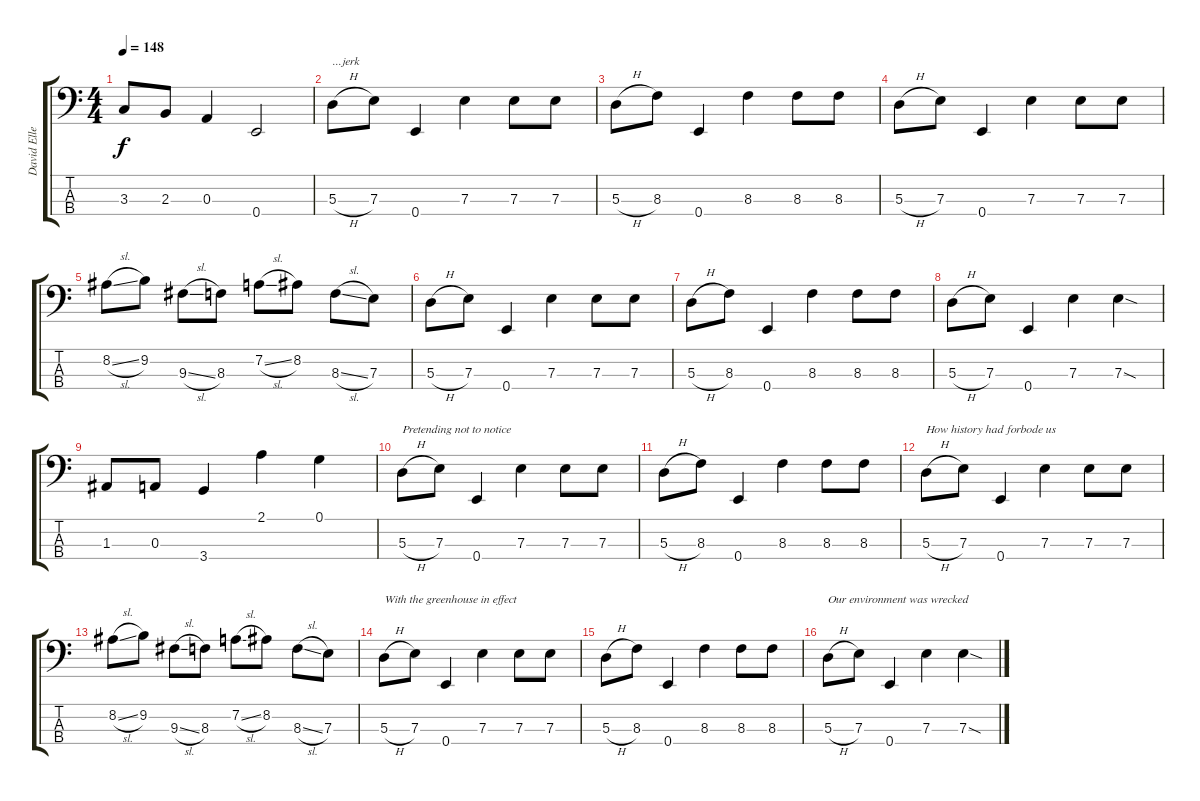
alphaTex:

\track ("David Ellefson" "David Elle") {instrument electricbassfinger}
\staff {score tabs}
\tuning (G2 D2 A1 E1) {hide}
\ts (4 4)
\tempo 148
\clef f4
\ks c
3.3.8{dy f} 2.3.8 0.3.4 0.4.2 |
5.3{h}.8{txt "...jerk"} 7.3.8 0.4.4 7.3.4 7.3.8 7.3.8 |
5.3{h}.8 8.3.8 0.4.4 8.3.4 8.3.8 8.3.8 |
5.3{h}.8 7.3.8 0.4.4 7.3.4 7.3.8 7.3.8 |
8.2{sl}.8 9.2.8 9.3{sl}.8 8.3.8 7.2{sl}.8 8.2.8 8.3{sl}.8 7.3.8 |
5.3{h}.8 7.3.8 0.4.4 7.3.4 7.3.8 7.3.8 |
5.3{h}.8 8.3.8 0.4.4 8.3.4 8.3.8 8.3.8 |
5.3{h}.8 7.3.8 0.4.4 7.3.4 7.3{sod}.4 |
1.3.8 0.3.8 3.4.4 2.1.4 0.1.4 |
5.3{h}.8{txt "Pretending not to notice"} 7.3.8 0.4.4 7.3.4 7.3.8 7.3.8 |
5.3{h}.8 8.3.8 0.4.4 8.3.4 8.3.8 8.3.8 |
5.3{h}.8{txt "How history had forbode us"} 7.3.8 0.4.4 7.3.4 7.3.8 7.3.8 |
8.2{sl}.8 9.2.8 9.3{sl}.8 8.3.8 7.2{sl}.8 8.2.8 8.3{sl}.8 7.3.8 |
5.3{h}.8{txt "With the greenhouse in effect"} 7.3.8 0.4.4 7.3.4 7.3.8 7.3.8 |
5.3{h}.8 8.3.8 0.4.4 8.3.4 8.3.8 8.3.8 |
5.3{h}.8{txt "Our environment was wrecked"} 7.3.8 0.4.4 7.3.4 7.3{sod}.4
